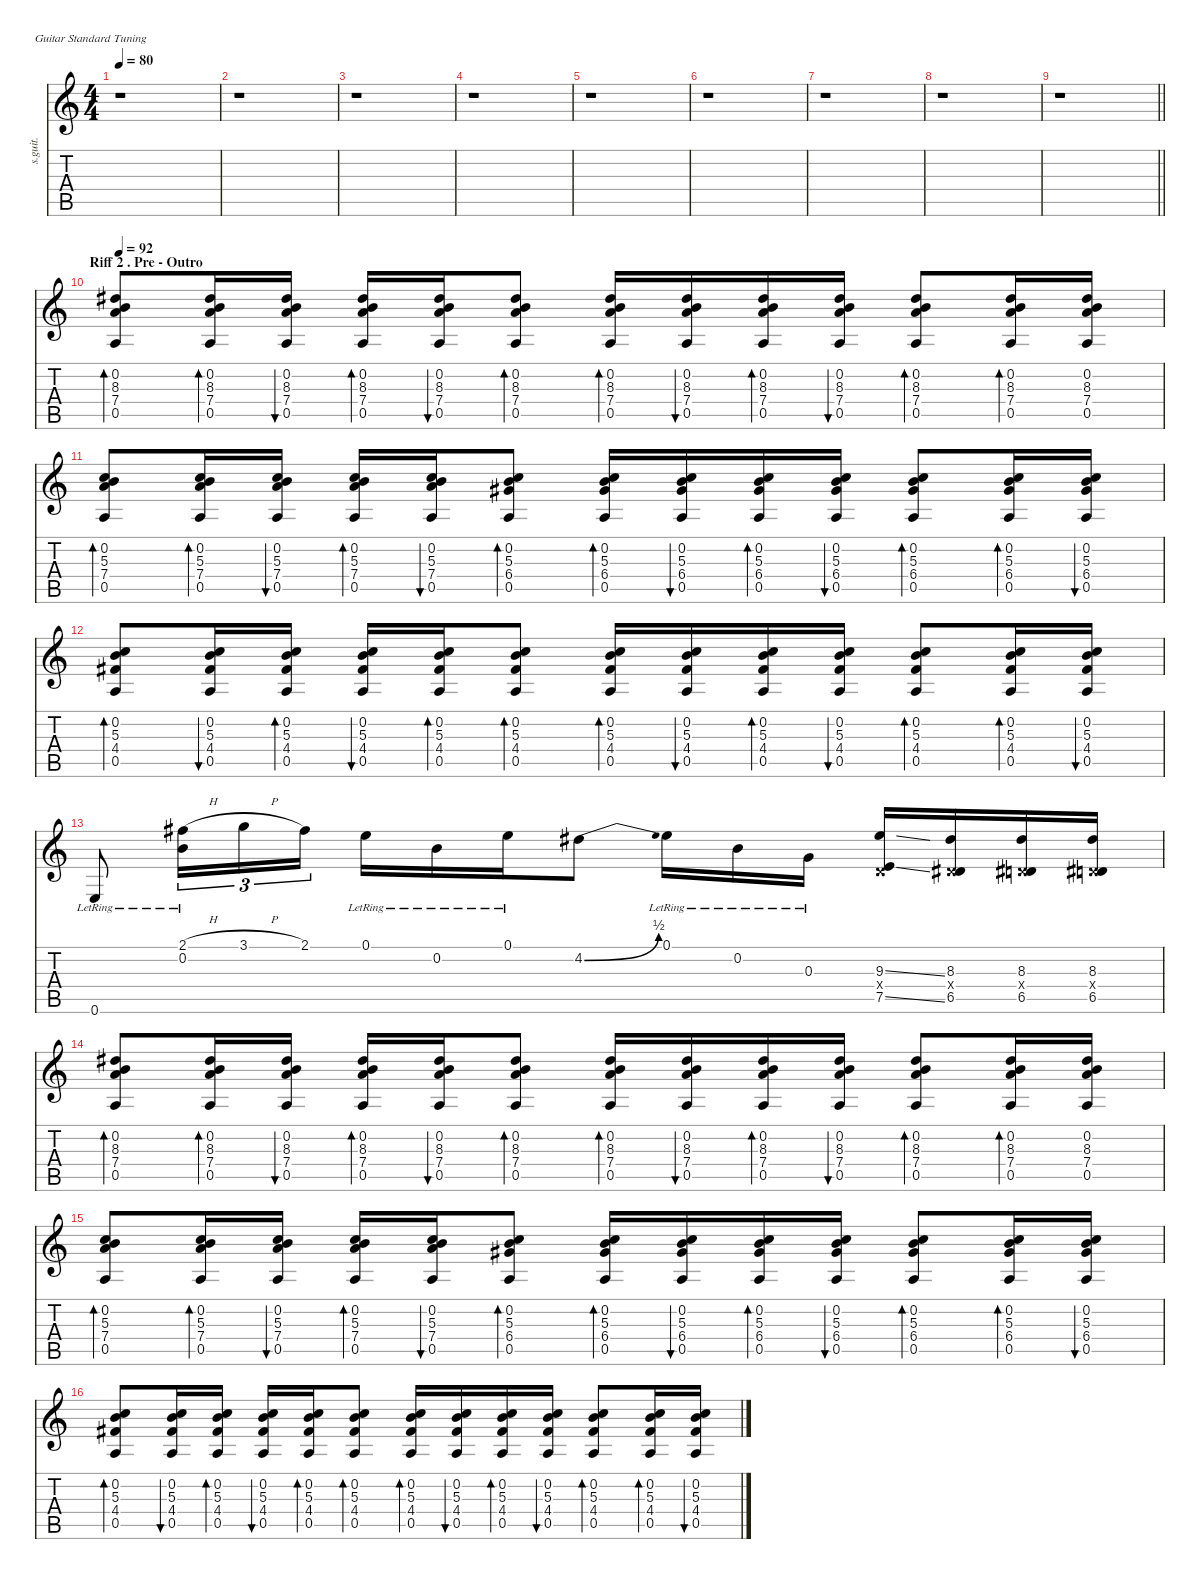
\defaultSystemsLayout 4
\hideDynamics
\bracketExtendMode nobrackets
\otherSystemsTrackNameOrientation horizontal
\track ("Accoustic Guitar" "s.guit.") {instrument acousticguitarsteel}
\staff {score tabs}
\tuning (E4 B3 G3 D3 A2 E2)
\ts (4 4)
\tempo 80
\clef g2
\ks c
r.1{dy f beam Down} |
r.1{beam Down} |
r.1{beam Down} |
r.1{beam Down} |
r.1{beam Down} |
r.1{beam Down} |
r.1{beam Down} |
r.1{beam Down} |
\barLineRight lightlight
r.1{beam Down} |
\section ("" "Riff 2 . Pre - Outro")
\tempo 92
(0.2 8.3{acc #} 7.4 0.5).8{bd 60 dy fff beam Up} (0.2 8.3{acc #} 7.4 0.5).16{bd 60 dy f beam Up} (0.2 8.3{acc #} 7.4 0.5).16{bu 60 beam Up} (0.2 8.3{acc #} 7.4 0.5).16{bd 60 beam Up} (0.2 8.3{acc #} 7.4 0.5).16{bu 60 beam Up} (0.2 8.3{acc #} 7.4 0.5).8{bd 60 beam Up} (0.2 8.3{acc #} 7.4 0.5).16{bd 60 beam Up} (0.2 8.3{acc #} 7.4 0.5).16{bu 60 beam Up} (0.2 8.3{acc #} 7.4 0.5).16{bd 60 beam Up} (0.2 8.3{acc #} 7.4 0.5).16{bu 60 beam Up} (0.2 8.3{acc #} 7.4 0.5).8{bd 60 beam Up} (0.2 8.3{acc #} 7.4 0.5).16{bd 60 beam Up} (0.2 8.3{acc #} 7.4 0.5).16{beam Up} |
(0.2 5.3 7.4 0.5).8{bd 60 beam Up} (0.2 5.3 7.4 0.5).16{bd 60 beam Up} (0.2 5.3 7.4 0.5).16{bu 60 beam Up} (0.2 5.3 7.4 0.5).16{bd 60 beam Up} (0.2 5.3 7.4 0.5).16{bu 60 beam Up} (0.2 5.3 6.4{acc #} 0.5).8{bd 60 beam Up} (0.2 5.3 6.4{acc #} 0.5).16{bd 60 beam Up} (0.2 5.3 6.4{acc #} 0.5).16{bu 60 beam Up} (0.2 5.3 6.4{acc #} 0.5).16{bd 60 beam Up} (0.2 5.3 6.4{acc #} 0.5).16{bu 60 beam Up} (0.2 5.3 6.4{acc #} 0.5).8{bd 60 beam Up} (0.2 5.3 6.4{acc #} 0.5).16{bd 60 beam Up} (0.2 5.3 6.4{acc #} 0.5).16{bu 60 beam Up} |
(0.2 5.3 4.4{acc #} 0.5).8{bd 60 beam Up} (0.2 5.3 4.4{acc #} 0.5).16{bu 60 beam Up} (0.2 5.3 4.4{acc #} 0.5).16{bd 60 beam Up} (0.2 5.3 4.4{acc #} 0.5).16{bu 60 beam Up} (0.2 5.3 4.4{acc #} 0.5).16{bd 60 beam Up} (0.2 5.3 4.4{acc #} 0.5).8{bd 60 beam Up} (0.2 5.3 4.4{acc #} 0.5).16{bd 60 beam Up} (0.2 5.3 4.4{acc #} 0.5).16{bu 60 beam Up} (0.2 5.3 4.4{acc #} 0.5).16{bd 60 beam Up} (0.2 5.3 4.4{acc #} 0.5).16{bu 60 beam Up} (0.2 5.3 4.4{acc #} 0.5).8{bd 60 beam Up} (0.2 5.3 4.4{acc #} 0.5).16{bd 60 beam Up} (0.2 5.3 4.4{acc #} 0.5).16{bu 60 beam Up} |
0.6{lr}.8{beam Up} (2.1{h acc #} 0.2{lr}).16{tu (3 2) beam Down} 3.1{h}.16{tu (3 2) beam Down} 2.1{acc #}.16{tu (3 2) beam Down} 0.1{lr}.16{beam Down} 0.2{lr}.16{beam Down} 0.1{lr}.16{beam Down} 4.2{be (bend 0 0 24 2) acc #}.8{beam Down} 0.1{lr}.16{beam Down} 0.2{lr}.16{beam Down} 0.3{lr}.16{beam Down} (9.3{ss} 0.4{x} 7.5{ss}).16{beam Up} (8.3{acc #} 0.4{x} 6.5{acc #}).16{beam Up} (8.3{acc #} 0.4{x} 6.5{acc #}).16{beam Up} (8.3{acc #} 0.4{x} 6.5{acc #}).16{beam Up} |
(0.2 8.3{acc #} 7.4 0.5).8{bd 60 beam Up} (0.2 8.3{acc #} 7.4 0.5).16{bd 60 beam Up} (0.2 8.3{acc #} 7.4 0.5).16{bu 60 beam Up} (0.2 8.3{acc #} 7.4 0.5).16{bd 60 beam Up} (0.2 8.3{acc #} 7.4 0.5).16{bu 60 beam Up} (0.2 8.3{acc #} 7.4 0.5).8{bd 60 beam Up} (0.2 8.3{acc #} 7.4 0.5).16{bd 60 beam Up} (0.2 8.3{acc #} 7.4 0.5).16{bu 60 beam Up} (0.2 8.3{acc #} 7.4 0.5).16{bd 60 beam Up} (0.2 8.3{acc #} 7.4 0.5).16{bu 60 beam Up} (0.2 8.3{acc #} 7.4 0.5).8{bd 60 beam Up} (0.2 8.3{acc #} 7.4 0.5).16{bd 60 beam Up} (0.2 8.3{acc #} 7.4 0.5).16{beam Up} |
(0.2 5.3 7.4 0.5).8{bd 60 beam Up} (0.2 5.3 7.4 0.5).16{bd 60 beam Up} (0.2 5.3 7.4 0.5).16{bu 60 beam Up} (0.2 5.3 7.4 0.5).16{bd 60 beam Up} (0.2 5.3 7.4 0.5).16{bu 60 beam Up} (0.2 5.3 6.4{acc #} 0.5).8{bd 60 beam Up} (0.2 5.3 6.4{acc #} 0.5).16{bd 60 beam Up} (0.2 5.3 6.4{acc #} 0.5).16{bu 60 beam Up} (0.2 5.3 6.4{acc #} 0.5).16{bd 60 beam Up} (0.2 5.3 6.4{acc #} 0.5).16{bu 60 beam Up} (0.2 5.3 6.4{acc #} 0.5).8{bd 60 beam Up} (0.2 5.3 6.4{acc #} 0.5).16{bd 60 beam Up} (0.2 5.3 6.4{acc #} 0.5).16{bu 60 beam Up} |
(0.2 5.3 4.4{acc #} 0.5).8{bd 60 beam Up} (0.2 5.3 4.4{acc #} 0.5).16{bu 60 beam Up} (0.2 5.3 4.4{acc #} 0.5).16{bd 60 beam Up} (0.2 5.3 4.4{acc #} 0.5).16{bu 60 beam Up} (0.2 5.3 4.4{acc #} 0.5).16{bd 60 beam Up} (0.2 5.3 4.4{acc #} 0.5).8{bd 60 beam Up} (0.2 5.3 4.4{acc #} 0.5).16{bd 60 beam Up} (0.2 5.3 4.4{acc #} 0.5).16{bu 60 beam Up} (0.2 5.3 4.4{acc #} 0.5).16{bd 60 beam Up} (0.2 5.3 4.4{acc #} 0.5).16{bu 60 beam Up} (0.2 5.3 4.4{acc #} 0.5).8{bd 60 beam Up} (0.2 5.3 4.4{acc #} 0.5).16{bd 60 beam Up} (0.2 5.3 4.4{acc #} 0.5).16{bu 60 beam Up}
